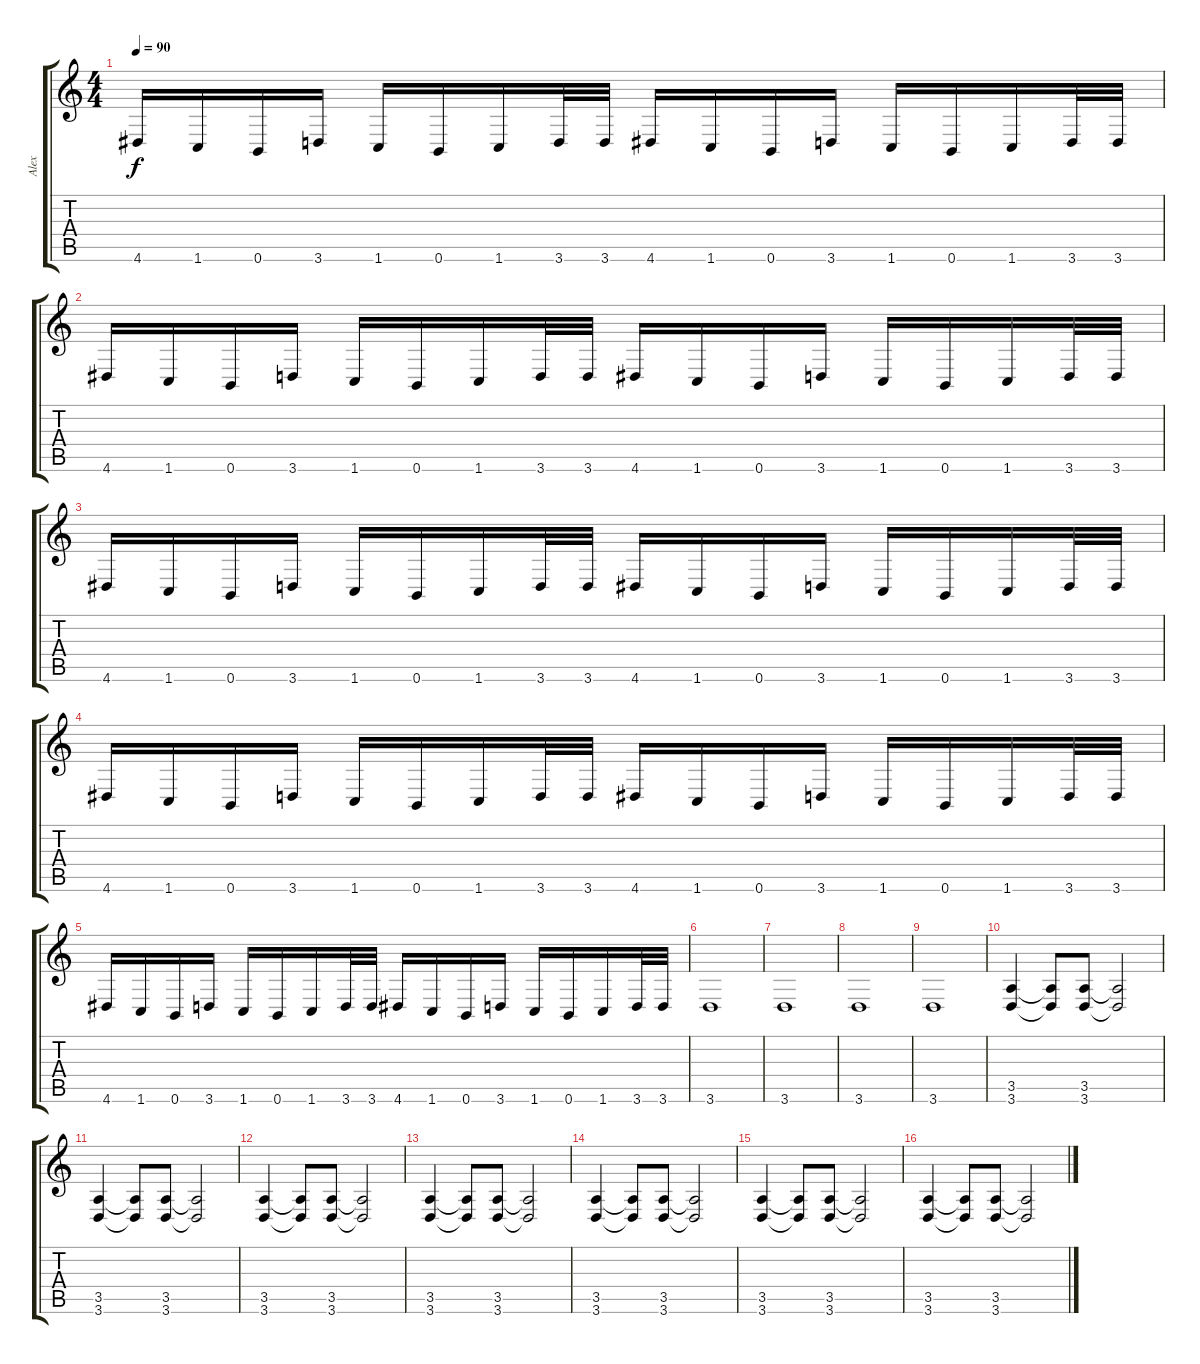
\track ("Alex" "Alex") {instrument overdrivenguitar}
\staff {score tabs}
\tuning (Db4 Ab3 E3 B2 Gb2 B1) {hide}
\ts (4 4)
\tempo 90
\clef g2
\ks c
4.6.16{dy f} 1.6.16 0.6.16 3.6.16 1.6.16 0.6.16 1.6.16 3.6.32 3.6.32 4.6.16 1.6.16 0.6.16 3.6.16 1.6.16 0.6.16 1.6.16 3.6.32 3.6.32 |
4.6.16 1.6.16 0.6.16 3.6.16 1.6.16 0.6.16 1.6.16 3.6.32 3.6.32 4.6.16 1.6.16 0.6.16 3.6.16 1.6.16 0.6.16 1.6.16 3.6.32 3.6.32 |
4.6.16 1.6.16 0.6.16 3.6.16 1.6.16 0.6.16 1.6.16 3.6.32 3.6.32 4.6.16 1.6.16 0.6.16 3.6.16 1.6.16 0.6.16 1.6.16 3.6.32 3.6.32 |
4.6.16 1.6.16 0.6.16 3.6.16 1.6.16 0.6.16 1.6.16 3.6.32 3.6.32 4.6.16 1.6.16 0.6.16 3.6.16 1.6.16 0.6.16 1.6.16 3.6.32 3.6.32 |
4.6.16 1.6.16 0.6.16 3.6.16 1.6.16 0.6.16 1.6.16 3.6.32 3.6.32 4.6.16 1.6.16 0.6.16 3.6.16 1.6.16 0.6.16 1.6.16 3.6.32 3.6.32 |
3.6.1 |
3.6.1 |
3.6.1 |
3.6.1 |
(3.5 3.6).4 (3.5{t} 3.6{t}).8 (3.5 3.6).8 (3.5{t} 3.6{t}).2 |
(3.5 3.6).4 (3.5{t} 3.6{t}).8 (3.5 3.6).8 (3.5{t} 3.6{t}).2 |
(3.5 3.6).4 (3.5{t} 3.6{t}).8 (3.5 3.6).8 (3.5{t} 3.6{t}).2 |
(3.5 3.6).4 (3.5{t} 3.6{t}).8 (3.5 3.6).8 (3.5{t} 3.6{t}).2 |
(3.5 3.6).4 (3.5{t} 3.6{t}).8 (3.5 3.6).8 (3.5{t} 3.6{t}).2 |
(3.5 3.6).4 (3.5{t} 3.6{t}).8 (3.5 3.6).8 (3.5{t} 3.6{t}).2 |
(3.5 3.6).4 (3.5{t} 3.6{t}).8 (3.5 3.6).8 (3.5{t} 3.6{t}).2
